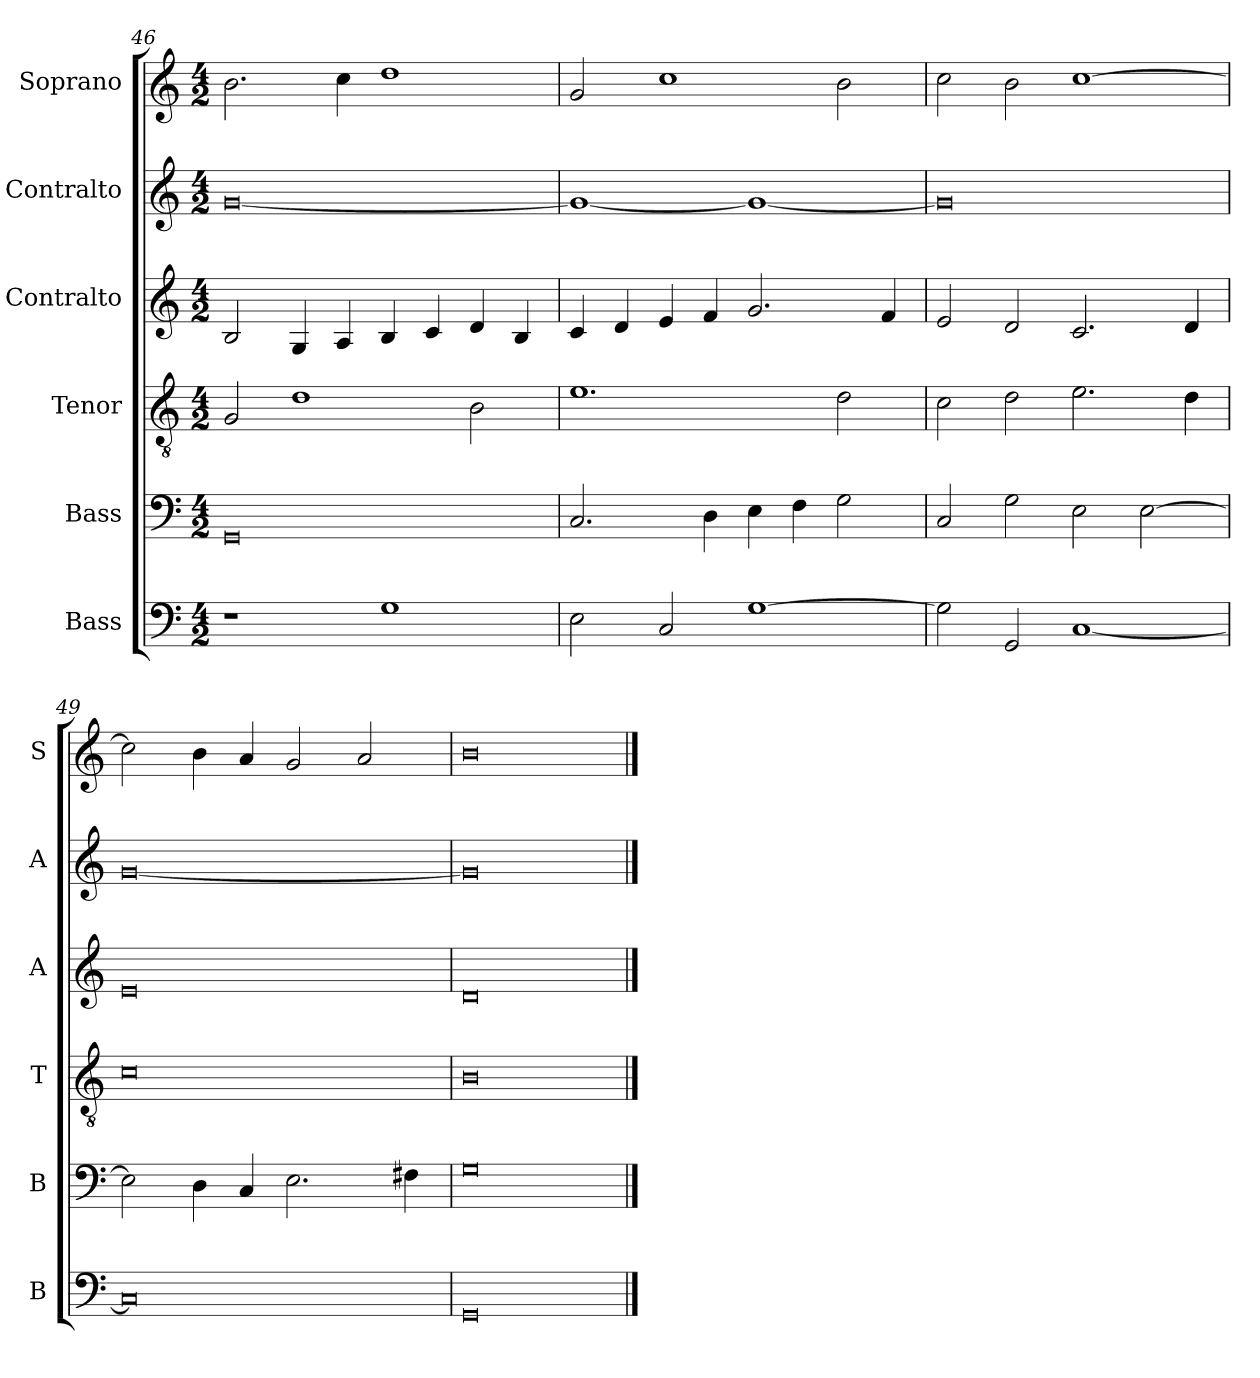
**kern	**kern	**kern	**kern	**kern	**kern
*part6	*part5	*part4	*part3	*part2	*part1
*staff6	*staff5	*staff4	*staff3	*staff2	*staff1
*I"Bass	*I"Bass	*I"Tenor	*I"Contralto	*I"Contralto	*I"Soprano
*I'B	*I'B	*I'T	*I'A	*I'A	*I'S
*clefF4	*clefF4	*clefGv2	*clefG2	*clefG2	*clefG2
*k[]	*k[]	*k[]	*k[]	*k[]	*k[]
*G:mix	*G:mix	*G:mix	*G:mix	*G:mix	*G:mix
*M4/2	*M4/2	*M4/2	*M4/2	*M4/2	*M4/2
=46	=46	=46	=46	=46	=46
1r	0GG	2G	2B	[0g	2.b
.	.	1d	4G	.	.
.	.	.	4A	.	4cc
1G	.	.	4B	.	1dd
.	.	.	4c	.	.
.	.	2B	4d	.	.
.	.	.	4B	.	.
=47	=47	=47	=47	=47	=47
2E	2.C	1.e	4c	1g_	2g
.	.	.	4d	.	.
2C	.	.	4e	.	1cc
.	4D	.	4f	.	.
[1G	4E	.	2.g	1g_	.
.	4F	.	.	.	.
.	2G	2d	.	.	2b
.	.	.	4f	.	.
=48	=48	=48	=48	=48	=48
2G]	2C	2c	2e	0g]	2cc
2GG	2G	2d	2d	.	2b
[1C	2E	2.e	2.c	.	[1cc
.	[2E	.	.	.	.
.	.	4d	4d	.	.
=49	=49	=49	=49	=49	=49
0C]	2E]	0c	0e	[0g	2cc]
.	4D	.	.	.	4b
.	4C	.	.	.	4a
.	2.E	.	.	.	2g
.	.	.	.	.	2a
.	4F#X	.	.	.	.
=50	=50	=50	=50	=50	=50
0GG	0G	0B	0d	0g]	0b
==	==	==	==	==	==
*-	*-	*-	*-	*-	*-
